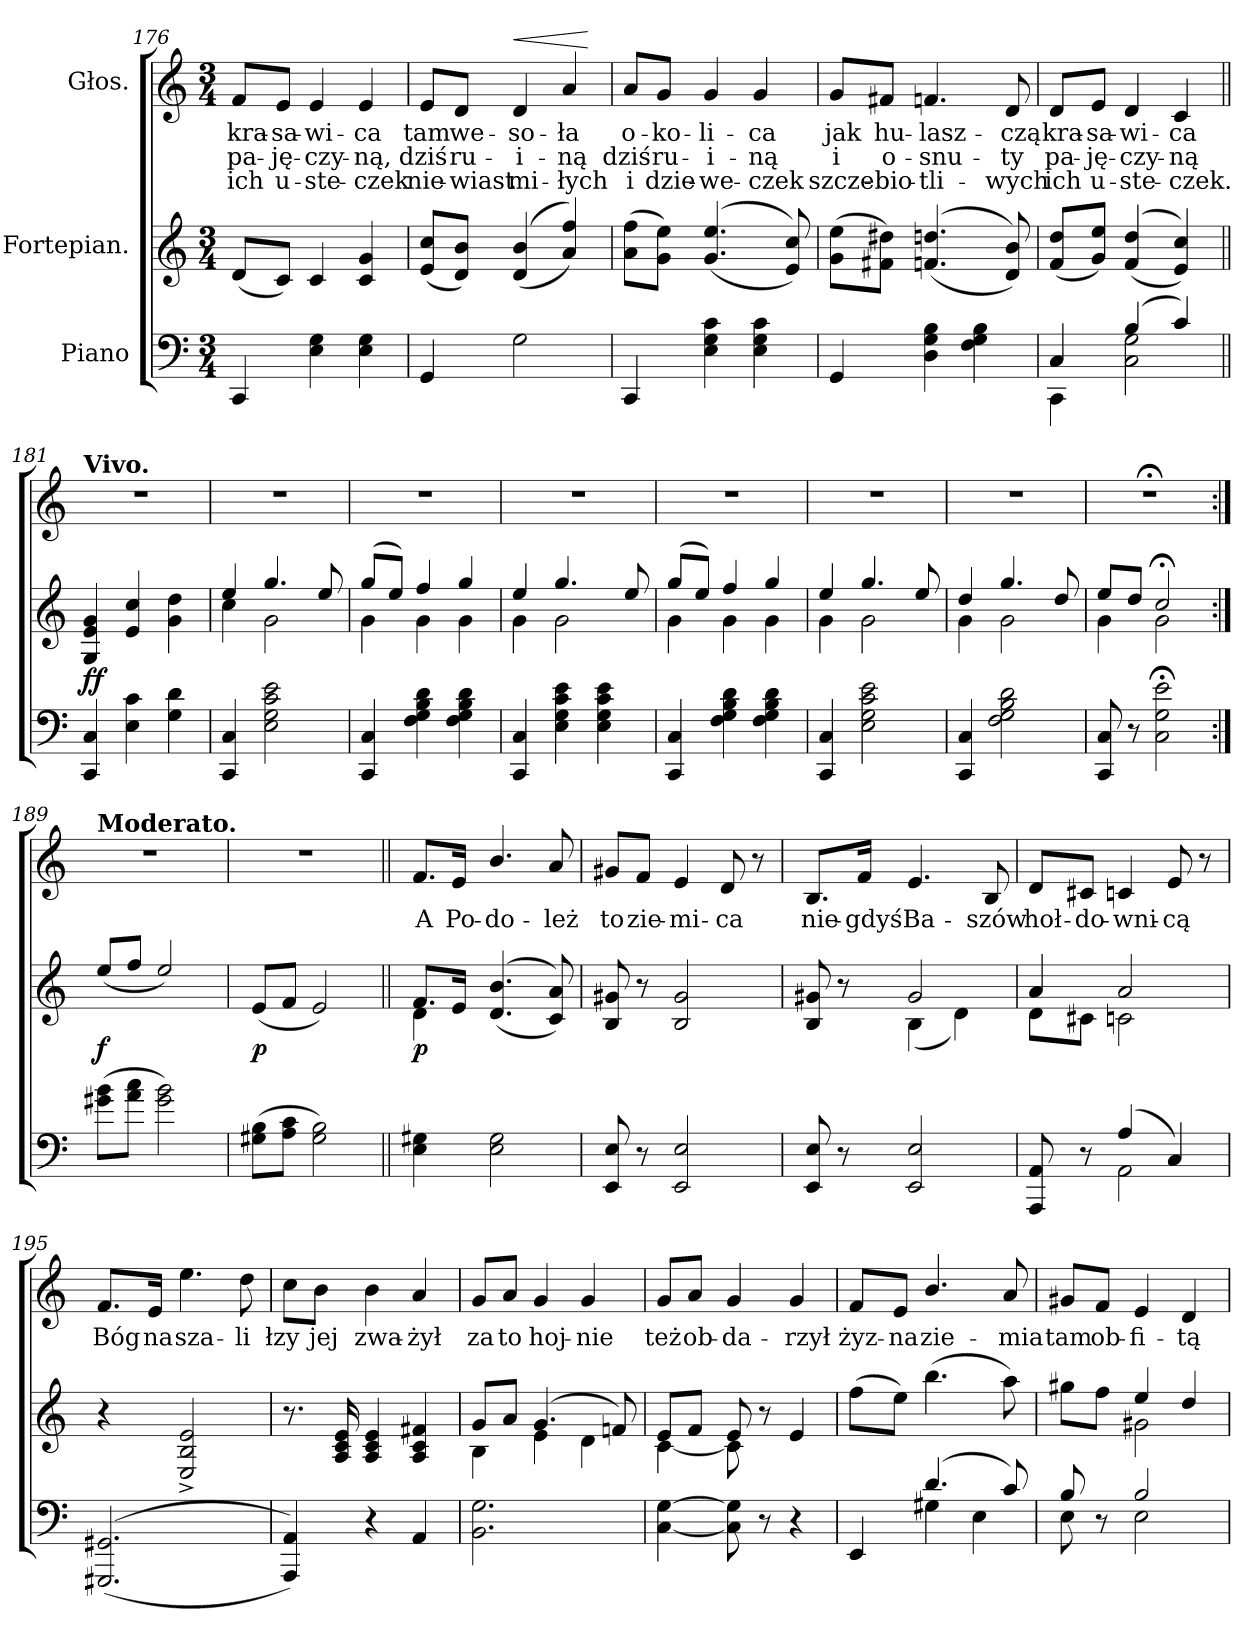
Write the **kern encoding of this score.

**kern	**kern	**dynam	**kern	**text	**text	**text	**dynam
*part3	*part2	*part2	*part1	*part1	*part1	*part1	*part1
*staff3	*staff2	*staff2	*staff1	*staff1	*staff1	*staff1	*staff1
*I"Piano	*I"Fortepian.	*	*I"Głos.	*	*	*	*
*clefF4	*clefG2	*	*clefG2	*	*	*	*
*k[]	*k[]	*	*k[]	*	*	*	*
*M3/4	*M3/4	*	*M3/4	*	*	*	*
=176	=176	=176	=176	=176	=176	=176	=176
4CC	(8dL	.	8f/L	kra-	pa-	ich	.
.	8cJ)	.	8e/J	-sa-	-ję-	u-	.
4E 4G	4c	.	4e	-wi-	-czy-	-ste-	.
4E 4G	4c 4g	.	4e	-ca	-ną,	-czek	.
=177	=177	=177	=177	=177	=177	=177	=177
4GG	(8e 8ccL	.	8e/L	tam	dziś	nie-	.
.	8d 8bJ)	.	8d/J	we-	ru-	-wiast	.
!	!	!	!	!	!	!	!LO:HP:a
2G	(<(>4d 4b	.	4d	-so-	-i-	mi-	<
.	4a/ 4ff/))	.	4a	-ła	-ną	-łych	.
.	.	.	.	.	.	.	[
=178	=178	=178	=178	=178	=178	=178	=178
4CC	(8a 8ffL	.	8a/L	o-	dziś	i	.
.	8g 8eeJ)	.	8g/J	-ko-	ru-	dzie-	.
4E 4G 4c	(<(>4.g/ 4.ee/	.	4g	-li-	-i-	-we-	.
4E 4G 4c	.	.	4g	-ca	-ną	-czek	.
.	8e 8cc))	.	.	.	.	.	.
=179	=179	=179	=179	=179	=179	=179	=179
4GG	(8g 8eeL	.	8g/L	jak	i	szcze-	.
.	8f#X 8dd#XJ)	.	8f#X/J	hu-	o-	-bio-	.
4D 4G 4B	(<(>4.fn 4.ddn	.	4.fn	-lasz-	-snu-	-tli-	.
4F 4G 4B	.	.	.	.	.	.	.
.	8d 8b))	.	8d	-czą	-ty	-wych	.
=180	=180	=180	=180	=180	=180	=180	=180
*^	*	*	*	*	*	*	*
4C	4CC	(8f/ 8dd/L	.	8d/L	kra-	pa-	ich	.
.	.	8g/ 8ee/J)	.	8e/J	-sa-	-ję-	u-	.
(4B	2C 2G	(<(>4f 4dd	.	4d	-wi-	-czy-	-ste-	.
4c)	.	4e 4cc))	.	4c	-ca	-ną	-czek.	.
*v	*v	*	*	*	*	*	*	*
=181||	=181||	=181||	=181||	=181||	=181||	=181||	=181||
!	!	!	!LO:TX:a:B:t=Vivo.	!	!	!	!
4CC 4C	4G 4e 4g	ff	2.r	.	.	.	.
4E 4c	4e 4cc	.	.	.	.	.	.
4G 4d	4g 4dd	.	.	.	.	.	.
=182	=182	=182	=182	=182	=182	=182	=182
*	*^	*	*	*	*	*	*
4CC 4C	4ee	4cc	.	2.r	.	.	.	.
2E 2G 2c 2e	4.gg	2g	.	.	.	.	.	.
.	8ee	.	.	.	.	.	.	.
=183	=183	=183	=183	=183	=183	=183	=183	=183
4CC 4C	(8ggL	4g	.	2.r	.	.	.	.
.	8eeJ)	.	.	.	.	.	.	.
4F 4G 4B 4d	4ff	4g	.	.	.	.	.	.
4F 4G 4B 4d	4gg	4g	.	.	.	.	.	.
=184	=184	=184	=184	=184	=184	=184	=184	=184
4CC 4C	4ee	4g	.	2.r	.	.	.	.
4E 4G 4c 4e	4.gg	2g	.	.	.	.	.	.
4E 4G 4c 4e	.	.	.	.	.	.	.	.
.	8ee	.	.	.	.	.	.	.
=185	=185	=185	=185	=185	=185	=185	=185	=185
4CC 4C	(8ggL	4g	.	2.r	.	.	.	.
.	8eeJ)	.	.	.	.	.	.	.
4F 4G 4B 4d	4ff	4g	.	.	.	.	.	.
4F 4G 4B 4d	4gg	4g	.	.	.	.	.	.
=186	=186	=186	=186	=186	=186	=186	=186	=186
4CC 4C	4ee	4g	.	2.r	.	.	.	.
2E 2G 2c 2e	4.gg	2g	.	.	.	.	.	.
.	8ee	.	.	.	.	.	.	.
=187	=187	=187	=187	=187	=187	=187	=187	=187
4CC 4C	4dd	4g	.	2.r	.	.	.	.
2F 2G 2B 2d	4.gg	2g	.	.	.	.	.	.
.	8dd	.	.	.	.	.	.	.
=188	=188	=188	=188	=188	=188	=188	=188	=188
8CC 8C	8eeL	4g	.	2.r;<	.	.	.	.
8r	8ddJ	.	.	.	.	.	.	.
2C; 2G; 2e;	2cc;<	2g	.	.	.	.	.	.
=189:|!	=189:|!	=189:|!	=189:|!	=189:|!	=189:|!	=189:|!	=189:|!	=189:|!
!	!	!	!	!LO:TX:a:B:t=Moderato.	!	!	!	!
*	*v	*v	*	*	*	*	*	*
(8g#X\ 8b\L	(8ee/L	f	2.r	.	.	.	.
8a\ 8cc\J	8ff/J	.	.	.	.	.	.
2g#\ 2b\)	2ee/)	.	.	.	.	.	.
=190	=190	=190	=190	=190	=190	=190	=190
(8G#X 8BL	(8eL	p	2.r	.	.	.	.
8A 8cJ	8fJ	.	.	.	.	.	.
2G# 2B)	2e)	.	.	.	.	.	.
=191||	=191||	=191||	=191||	=191||	=191||	=191||	=191||
*	*^	*	*	*	*	*	*
4E 4G#X	8.fL	4d	p	8.f/L	A	.	.	.
.	16eJk	.	.	16e/Jk	Po-	.	.	.
2E 2G#	(<(>4.d 4.b	2ryy	.	4.b/	-do-	.	.	.
.	8c 8a))	.	.	8a	-leż	.	.	.
*	*v	*v	*	*	*	*	*	*
=192	=192	=192	=192	=192	=192	=192	=192
8EE 8E	8B 8g#X	.	8g#X/L	to	.	.	.
8r	8r	.	8f/J	zie-	.	.	.
2EE 2E	2B 2g#	.	4e	-mi-	.	.	.
.	.	.	8d	-ca	.	.	.
.	.	.	8r	.	.	.	.
=193	=193	=193	=193	=193	=193	=193	=193
*	*^	*	*	*	*	*	*
8EE 8E	8B 8g#X	4ryy	.	8.B/L	nie-	.	.	.
8r	8r	.	.	.	.	.	.	.
.	.	.	.	16f/Jk	-gdyś	.	.	.
2EE 2E	2g#	(4B	.	4.e	Ba-	.	.	.
.	.	4d)	.	.	.	.	.	.
.	.	.	.	8B	-szów	.	.	.
=194	=194	=194	=194	=194	=194	=194	=194	=194
*^	*	*	*	*	*	*	*	*
8AAA 8AA	4ryy	4a	8dL	.	8d/L	hoł-	.	.	.
8r	.	.	8c#XJ	.	8c#X/J	-do-	.	.	.
(4A	2AA	2a	2cn	.	4cn	-wni-	.	.	.
4C)	.	.	.	.	8e	-cą	.	.	.
.	.	.	.	.	8r	.	.	.	.
*v	*v	*	*	*	*	*	*	*	*
*	*v	*v	*	*	*	*	*	*
=195	=195	=195	=195	=195	=195	=195	=195
(<(<2.GGG#X 2.GG#X	4r	.	8.f/L	Bóg	.	.	.
.	.	.	16e/Jk	na	.	.	.
.	2E^>/ 2B^>/ 2e^>/	.	4.ee	sza-	.	.	.
.	.	.	8dd	-li	.	.	.
=196	=196	=196	=196	=196	=196	=196	=196
4AAA 4AA))	8.r	.	8cc\L	łzy	.	.	.
.	.	.	8b\J	jej	.	.	.
.	16A 16c 16e	.	.	.	.	.	.
4r	4A 4c 4e	.	4b	zwa-	.	.	.
4AA	4A 4c 4f#X	.	4a	-żył	.	.	.
=197	=197	=197	=197	=197	=197	=197	=197
*	*^	*	*	*	*	*	*
2.BB 2.G	8gL	4B	.	8g/L	za	.	.	.
.	8aJ	.	.	8a/J	to	.	.	.
.	(4.g	4e	.	4g	hoj-	.	.	.
.	.	4d	.	4g	-nie	.	.	.
.	8fn)	.	.	.	.	.	.	.
=198	=198	=198	=198	=198	=198	=198	=198	=198
[4C [4G	8eL	[4c	.	8g/L	też	.	.	.
.	8fJ	.	.	8a/J	ob-	.	.	.
8C] 8G]	8e	8c]	.	4g	-da-	.	.	.
8r	8r	8ryy	.	.	.	.	.	.
4r	4e	4ryy	.	4g	-rzył	.	.	.
*	*v	*v	*	*	*	*	*	*
=199	=199	=199	=199	=199	=199	=199	=199
*^	*	*	*	*	*	*	*
4EE	4ryy	(8ffL	.	8f/L	żyz-	.	.	.
.	.	8eeJ)	.	8e/J	-na	.	.	.
(4.d	4G#X	(4.bb	.	4.b/	zie-	.	.	.
.	4E	.	.	.	.	.	.	.
8c)	.	8aa)	.	8a	-mia	.	.	.
=200	=200	=200	=200	=200	=200	=200	=200	=200
*	*	*^	*	*	*	*	*	*
8B	8E	8gg#XL	4ryy	.	8g#X/L	tam	.	.	.
8r	8ryy	8ffJ	.	.	8f/J	ob-	.	.	.
2B	2E	4ee	2g#X	.	4e	-fi-	.	.	.
.	.	4dd	.	.	4d	-tą	.	.	.
*v	*v	*	*	*	*	*	*	*	*
*	*v	*v	*	*	*	*	*	*
=	=	=	=	=	=	=	=
*-	*-	*-	*-	*-	*-	*-	*-
